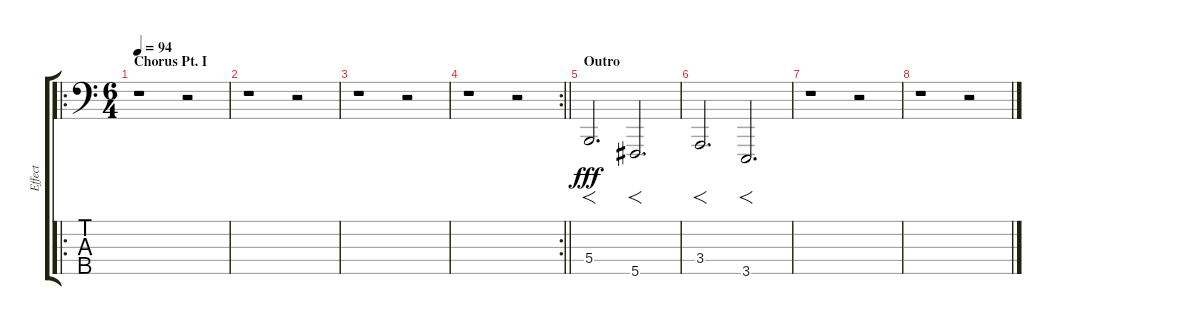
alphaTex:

\track ("Effect" "Effect") {instrument lead5charang}
\staff {score tabs}
\tuning (A2 E2 B1 Gb1 Db1) {hide}
\ro
\ts (6 4)
\section ("" "Chorus Pt. I")
\tempo 94
\clef f4
\ks c
r.1{dy fff} r.2 |
r.1 r.2 |
r.1 r.2 |
\rc 2
\barLineRight lightlight
r.1 r.2 |
\section ("" "Outro")
5.4.2{f d} 5.5.2{f d} |
3.4.2{f d} 3.5.2{f d} |
r.1 r.2 |
r.1 r.2
